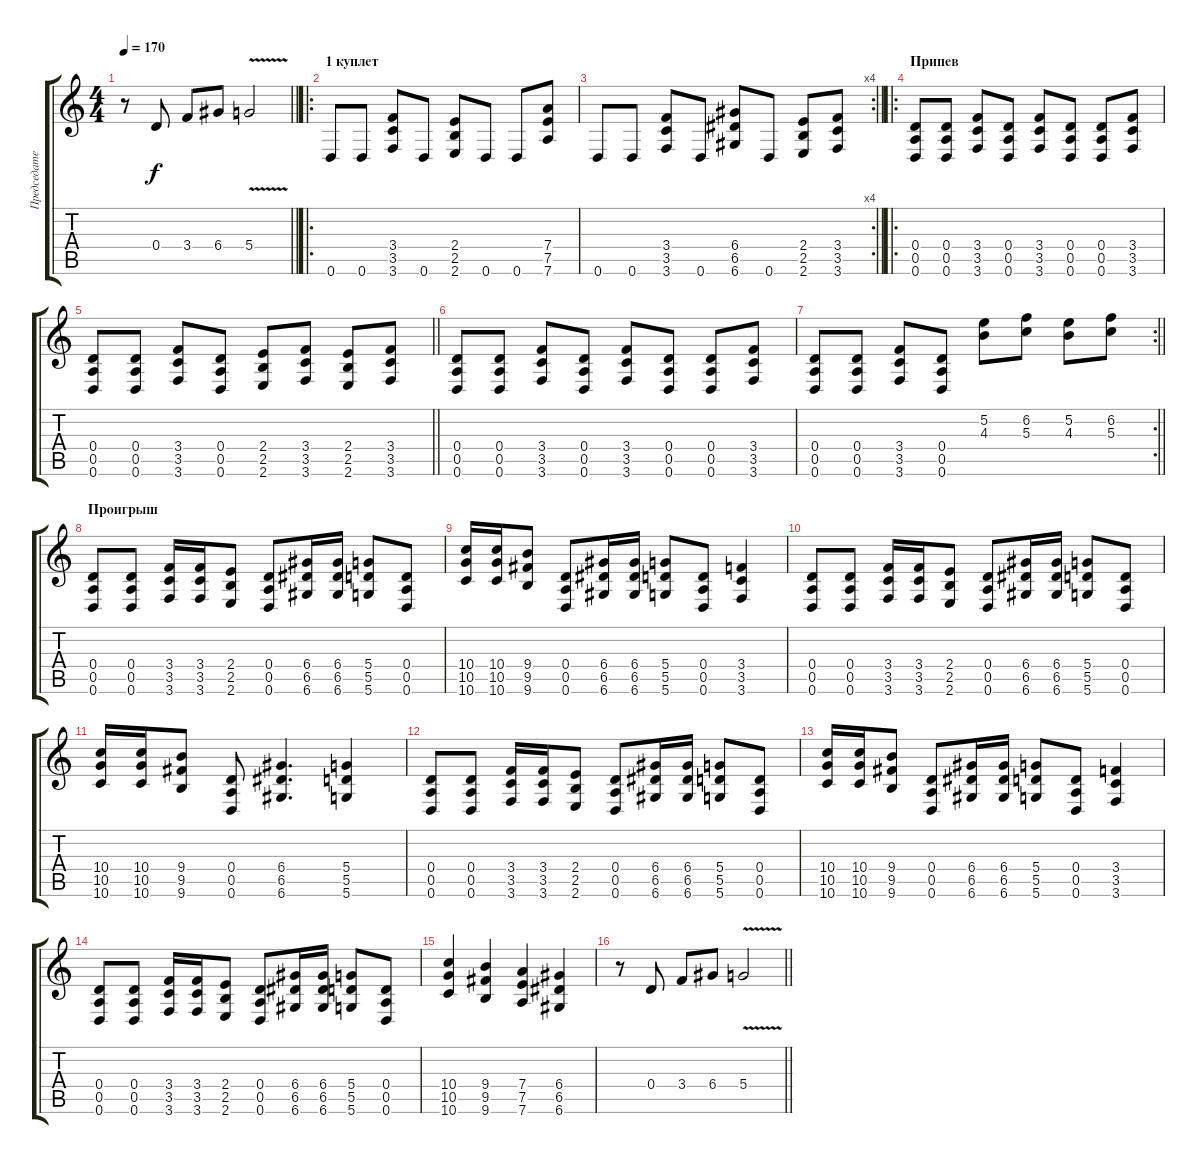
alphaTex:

\track ("Председатель" "Председате") {instrument distortionguitar}
\staff {score tabs}
\tuning (E4 B3 G3 D3 A2 D2) {hide}
\ts (4 4)
\tempo 170
\clef g2
\barLineRight lightlight
\ks c
r.8{dy f} 0.4.8 3.4.8 6.4.8 5.4{v}.2 |
\ro
\section ("" "1 куплет")
0.6.8 0.6.8 (3.4 3.5 3.6).8 0.6.8 (2.4 2.5 2.6).8 0.6.8 0.6.8 (7.4 7.5 7.6).8 |
\rc 4
\barLineRight lightlight
0.6.8 0.6.8 (3.4 3.5 3.6).8 0.6.8 (6.4 6.5 6.6).8 0.6.8 (2.4 2.5 2.6).8 (3.4 3.5 3.6).8 |
\ro
\section ("" "Припев")
(0.4 0.5 0.6).8 (0.4 0.5 0.6).8 (3.4 3.5 3.6).8 (0.4 0.5 0.6).8 (3.4 3.5 3.6).8 (0.4 0.5 0.6).8 (0.4 0.5 0.6).8 (3.4 3.5 3.6).8 |
\barLineRight lightlight
(0.4 0.5 0.6).8 (0.4 0.5 0.6).8 (3.4 3.5 3.6).8 (0.4 0.5 0.6).8 (2.4 2.5 2.6).8 (3.4 3.5 3.6).8 (2.4 2.5 2.6).8 (3.4 3.5 3.6).8 |
(0.4 0.5 0.6).8 (0.4 0.5 0.6).8 (3.4 3.5 3.6).8 (0.4 0.5 0.6).8 (3.4 3.5 3.6).8 (0.4 0.5 0.6).8 (0.4 0.5 0.6).8 (3.4 3.5 3.6).8 |
\rc 2
\barLineRight lightlight
(0.4 0.5 0.6).8 (0.4 0.5 0.6).8 (3.4 3.5 3.6).8 (0.4 0.5 0.6).8 (5.2 4.3).8 (6.2 5.3).8 (5.2 4.3).8 (6.2 5.3).8 |
\section ("" "Проигрыш")
(0.4 0.5 0.6).8 (0.4 0.5 0.6).8 (3.4 3.5 3.6).16 (3.4 3.5 3.6).16 (2.4 2.5 2.6).8 (0.4 0.5 0.6).8 (6.4 6.5 6.6).16 (6.4 6.5 6.6).16 (5.4 5.5 5.6).8 (0.4 0.5 0.6).8 |
(10.4 10.5 10.6).16 (10.4 10.5 10.6).16 (9.4 9.5 9.6).8 (0.4 0.5 0.6).8 (6.4 6.5 6.6).16 (6.4 6.5 6.6).16 (5.4 5.5 5.6).8 (0.4 0.5 0.6).8 (3.4 3.5 3.6).4 |
(0.4 0.5 0.6).8 (0.4 0.5 0.6).8 (3.4 3.5 3.6).16 (3.4 3.5 3.6).16 (2.4 2.5 2.6).8 (0.4 0.5 0.6).8 (6.4 6.5 6.6).16 (6.4 6.5 6.6).16 (5.4 5.5 5.6).8 (0.4 0.5 0.6).8 |
(10.4 10.5 10.6).16 (10.4 10.5 10.6).16 (9.4 9.5 9.6).8 (0.4 0.5 0.6).8 (6.4 6.5 6.6).4{d} (5.4 5.5 5.6).4 |
(0.4 0.5 0.6).8 (0.4 0.5 0.6).8 (3.4 3.5 3.6).16 (3.4 3.5 3.6).16 (2.4 2.5 2.6).8 (0.4 0.5 0.6).8 (6.4 6.5 6.6).16 (6.4 6.5 6.6).16 (5.4 5.5 5.6).8 (0.4 0.5 0.6).8 |
(10.4 10.5 10.6).16 (10.4 10.5 10.6).16 (9.4 9.5 9.6).8 (0.4 0.5 0.6).8 (6.4 6.5 6.6).16 (6.4 6.5 6.6).16 (5.4 5.5 5.6).8 (0.4 0.5 0.6).8 (3.4 3.5 3.6).4 |
(0.4 0.5 0.6).8 (0.4 0.5 0.6).8 (3.4 3.5 3.6).16 (3.4 3.5 3.6).16 (2.4 2.5 2.6).8 (0.4 0.5 0.6).8 (6.4 6.5 6.6).16 (6.4 6.5 6.6).16 (5.4 5.5 5.6).8 (0.4 0.5 0.6).8 |
(10.4 10.5 10.6).4 (9.4 9.5 9.6).4 (7.4 7.5 7.6).4 (6.4 6.5 6.6).4 |
\barLineRight lightlight
r.8 0.4.8 3.4.8 6.4.8 5.4{v}.2
